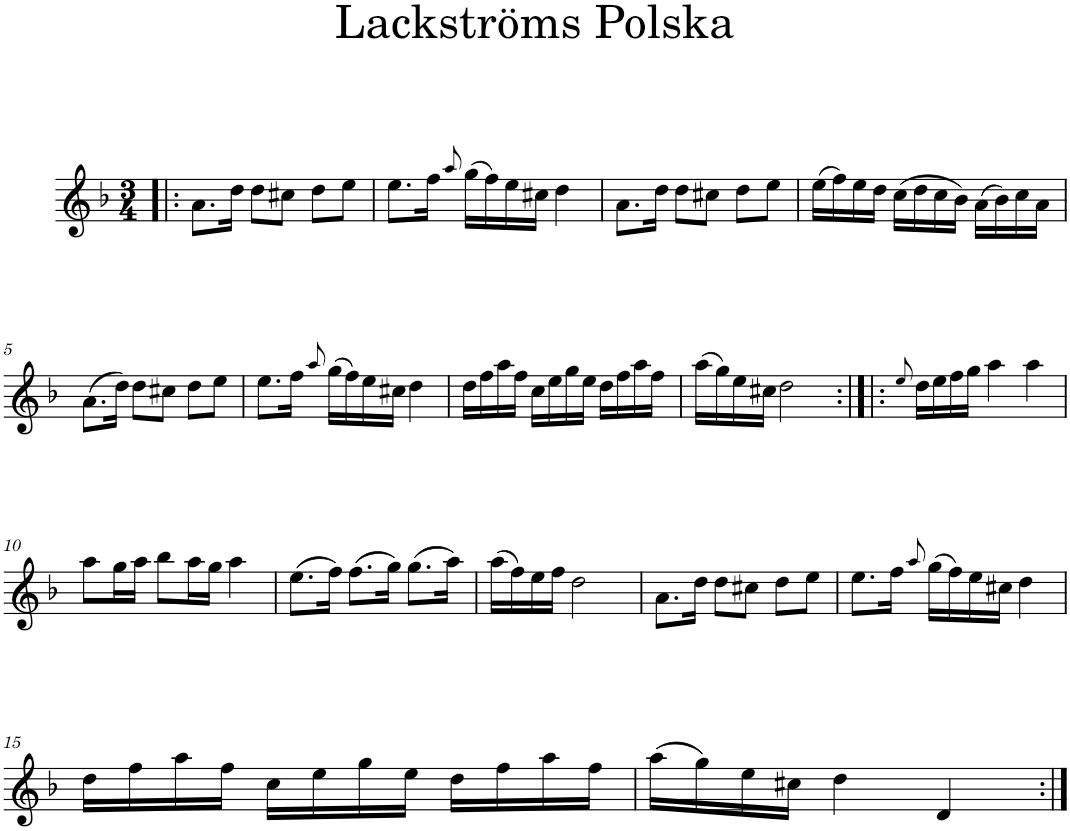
**kern
*part1
*staff1
*I"Piano
*I'Pno
*clefG2
*k[b-]
*d:
*M3/4
=1!|:
8.a\L
16dd\Jk
8dd\L
8cc#X\J
8dd\L
8ee\J
=2
8.ee\L
16ff\Jk
8qaa/
(16gg\LL
16ff\)
16ee\
16cc#X\JJ
4dd\
=3
8.a\L
16dd\Jk
8dd\L
8cc#X\J
8dd\L
8ee\J
=4
(16ee\LL
16ff\)
16ee\
16dd\JJ
(16cc\LL
16dd\
16cc\
16b-\JJ)
(16a\LL
16b-\)
16cc\
16a\JJ
!!LO:LB:g=z
=5
(8.a\L
16dd\Jk)
8dd\L
8cc#X\J
8dd\L
8ee\J
=6
8.ee\L
16ff\Jk
8qaa/
(16gg\LL
16ff\)
16ee\
16cc#X\JJ
4dd\
=7
16dd\LL
16ff\
16aa\
16ff\JJ
16cc\LL
16ee\
16gg\
16ee\JJ
16dd\LL
16ff\
16aa\
16ff\JJ
=8
(16aa\LL
16gg\)
16ee\
16cc#X\JJ
2dd\
=9:|!|:
8qee/
16dd\LL
16ee\
16ff\
16gg\JJ
4aa\
4aa\
!!LO:LB:g=z
=10
8aa\L
16gg\L
16aa\JJ
8bb-\L
16aa\L
16gg\JJ
4aa\
=11
(8.ee\L
16ff\Jk)
(8.ff\L
16gg\Jk)
(8.gg\L
16aa\Jk)
=12
(16aa\LL
16ff\)
16ee\
16ff\JJ
2dd\
=13
8.a\L
16dd\Jk
8dd\L
8cc#X\J
8dd\L
8ee\J
=14
8.ee\L
16ff\Jk
8qaa/
(16gg\LL
16ff\)
16ee\
16cc#X\JJ
4dd\
!!LO:LB:g=z
=15
16dd\LL
16ff\
16aa\
16ff\JJ
16cc\LL
16ee\
16gg\
16ee\JJ
16dd\LL
16ff\
16aa\
16ff\JJ
=16
(16aa\LL
16gg\)
16ee\
16cc#X\JJ
4dd\
4d/
=:|!
*-
